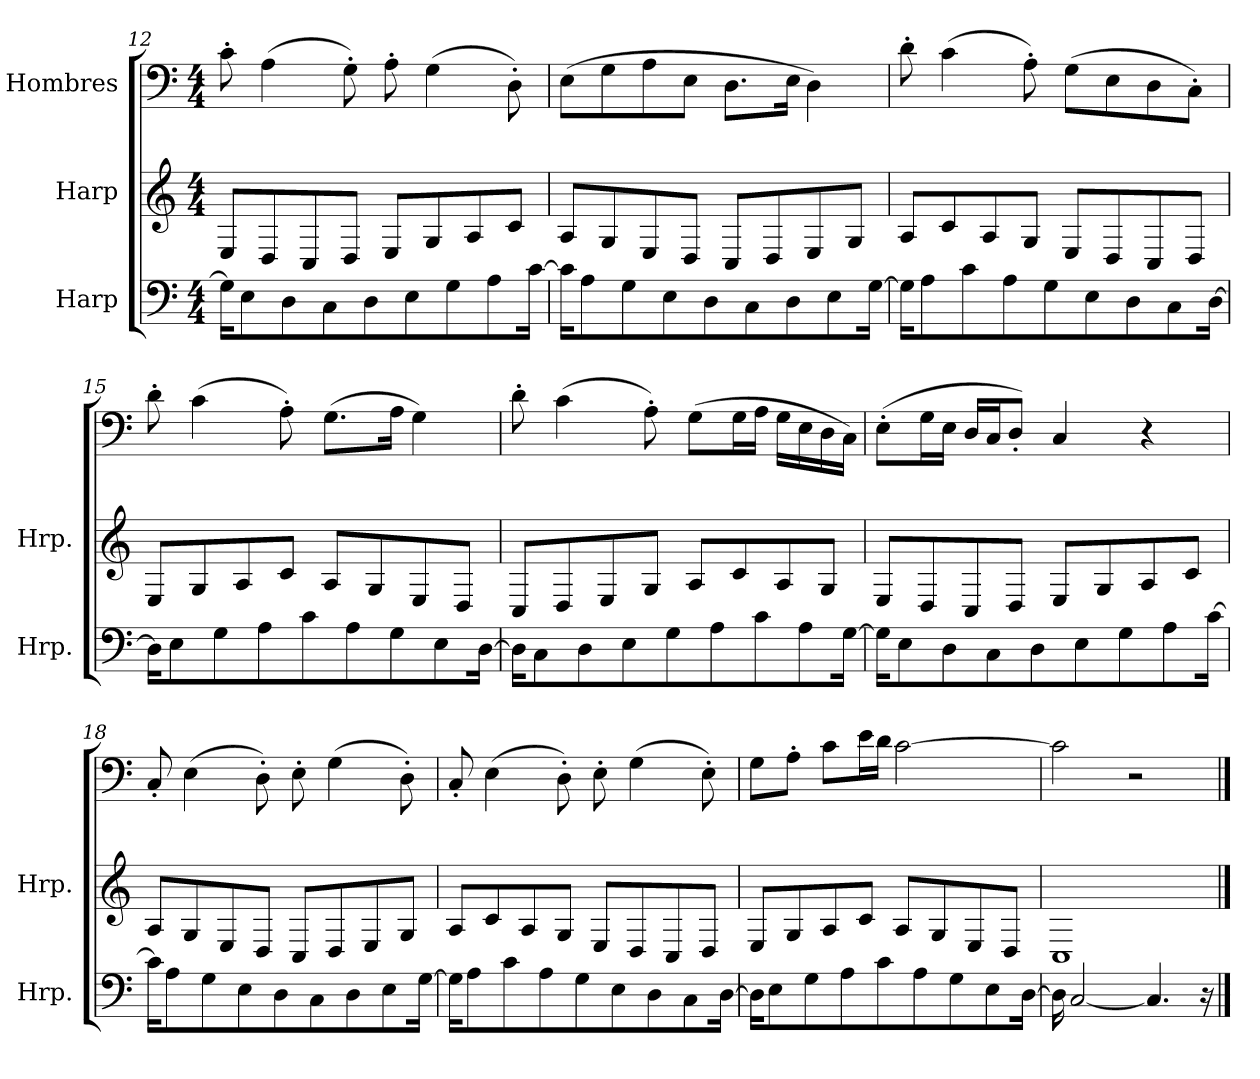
**kern	**kern	**kern
*part3	*part2	*part1
*staff3	*staff2	*staff1
*I"Harp	*I"Harp	*I"Hombres
*I'Hrp.	*I'Hrp.	*
*clefF4	*clefG2	*clefF4
*k[]	*k[]	*k[]
*M4/4	*M4/4	*M4/4
=12	=12	=12
16G\KL]	8E/L	8c'\
8E\	.	.
.	8D/	(>4A\
8D\	.	.
.	8C/	.
8C\	.	.
.	8D/J	8G'\)
8D\	.	.
.	8E/L	8A'\
8E\	.	.
.	8G/	(>4G\
8G\	.	.
.	8A/	.
8A\	.	.
.	8c/J	8D'\)
[16c\Jk	.	.
=13	=13	=13
16c\KL]	8A/L	(>8E\L
8A\	.	.
.	8G/	8G\
8G\	.	.
.	8E/	8A\
8E\	.	.
.	8D/J	8E\J
8D\	.	.
.	8C/L	8.D\L
8C\	.	.
.	8D/	.
8D\	.	16E\Jk
.	8E/	4D\)
8E\	.	.
.	8G/J	.
[16G\Jk	.	.
!!LO:LB:g=z
=14	=14	=14
16G\KL]	8A/L	8d'\
8A\	.	.
.	8c/	(>4c\
8c\	.	.
.	8A/	.
8A\	.	.
.	8G/J	8A'\)
8G\	.	.
.	8E/L	(>8G\L
8E\	.	.
.	8D/	8E\
8D\	.	.
.	8C/	8D\
8C\	.	.
.	8D/J	8C'\J)
[16D\Jk	.	.
=15	=15	=15
16D\KL]	8E/L	8d'\
8E\	.	.
.	8G/	(>4c\
8G\	.	.
.	8A/	.
8A\	.	.
.	8c/J	8A'\)
8c\	.	.
.	8A/L	(>8.G\L
8A\	.	.
.	8G/	.
8G\	.	16A\Jk
.	8E/	4G\)
8E\	.	.
.	8D/J	.
[16D\Jk	.	.
!!LO:LB:g=z
=16	=16	=16
16D\KL]	8C/L	8d'\
8C\	.	.
.	8D/	(>4c\
8D\	.	.
.	8E/	.
8E\	.	.
.	8G/J	8A'\)
8G\	.	.
.	8A/L	(>8G\L
8A\	.	.
.	8c/	16G\L
8c\	.	16A\JJ
.	8A/	16G\LL
8A\	.	16E\
.	8G/J	16D\
[16G\Jk	.	16C\JJ)
=17	=17	=17
16G\KL]	8E/L	(>8E'\L
8E\	.	.
.	8D/	16G\L
8D\	.	16E\JJ
.	8C/	16D/LL
8C\	.	16C/J
.	8D/J	8D'/J)
8D\	.	.
.	8E/L	4C/
8E\	.	.
.	8G/	.
8G\	.	.
.	8A/	4r
8A\	.	.
.	8c/J	.
[16c\Jk	.	.
=18	=18	=18
16c\KL]	8A/L	8C'/
8A\	.	.
.	8G/	(>4E\
8G\	.	.
.	8E/	.
8E\	.	.
.	8D/J	8D'\)
8D\	.	.
.	8C/L	8E'\
8C\	.	.
.	8D/	(>4G\
8D\	.	.
.	8E/	.
8E\	.	.
.	8G/J	8D'\)
[16G\Jk	.	.
!!LO:PB:g=z
=19	=19	=19
16G\KL]	8A/L	8C'/
8A\	.	.
.	8c/	(>4E\
8c\	.	.
.	8A/	.
8A\	.	.
.	8G/J	8D'\)
8G\	.	.
.	8E/L	8E'\
8E\	.	.
.	8D/	(>4G\
8D\	.	.
.	8C/	.
8C\	.	.
*	*	*MM80
.	8D/J	8E'\)
[16D\Jk	.	.
=20	=20	=20
16D\KL]	8E/L	8G\L
8E\	.	.
.	8G/	8A'\J
8G\	.	.
.	8A/	8c\L
8A\	.	.
.	8c/J	16e\L
8c\	.	16d\JJ
.	8A/L	[2c\
8A\	.	.
.	8G/	.
8G\	.	.
.	8E/	.
8E\	.	.
.	8D/J	.
[16D\Jk	.	.
=21	=21	=21
16D\]	1C	2c\]
[2C/	.	.
.	.	2r
4.C/]	.	.
16r	.	.
==	==	==
*-	*-	*-
